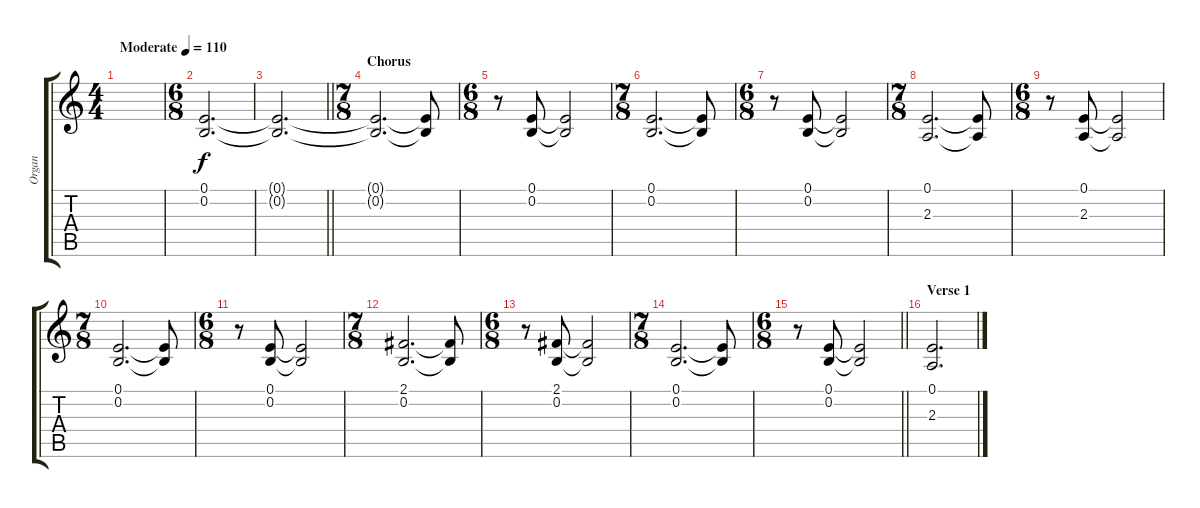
\track ("Organ" "Organ") {instrument drawbarorgan}
\staff {score tabs}
\tuning (E4 B3 G3 D3 A2 E2) {hide}
\ts (4 4)
\tempo (110 "Moderate")
\clef g2
\ks c
|
\ts (6 8)
(0.1 0.2).2{d} |
\barLineRight lightlight
(0.1{t} 0.2{t}).2{d} |
\ts (7 8)
\section ("" "Chorus")
(0.1{t} 0.2{t}).2{d} (0.1{t} 0.2{t}).8 |
\ts (6 8)
r.8 (0.1 0.2).8 (0.1{t} 0.2{t}).2 |
\ts (7 8)
(0.1 0.2).2{d} (0.1{t} 0.2{t}).8 |
\ts (6 8)
r.8 (0.1 0.2).8 (0.1{t} 0.2{t}).2 |
\ts (7 8)
(0.1 2.3).2{d} (0.1{t} 2.3{t}).8 |
\ts (6 8)
r.8 (0.1 2.3).8 (0.1{t} 2.3{t}).2 |
\ts (7 8)
(0.1 0.2).2{d} (0.1{t} 0.2{t}).8 |
\ts (6 8)
r.8 (0.1 0.2).8 (0.1{t} 0.2{t}).2 |
\ts (7 8)
(2.1 0.2).2{d} (2.1{t} 0.2{t}).8 |
\ts (6 8)
r.8 (2.1 0.2).8 (2.1{t} 0.2{t}).2 |
\ts (7 8)
(0.1 0.2).2{d} (0.1{t} 0.2{t}).8 |
\ts (6 8)
\barLineRight lightlight
r.8 (0.1 0.2).8 (0.1{t} 0.2{t}).2 |
\section ("" "Verse 1")
(0.1 2.3).2{d}
